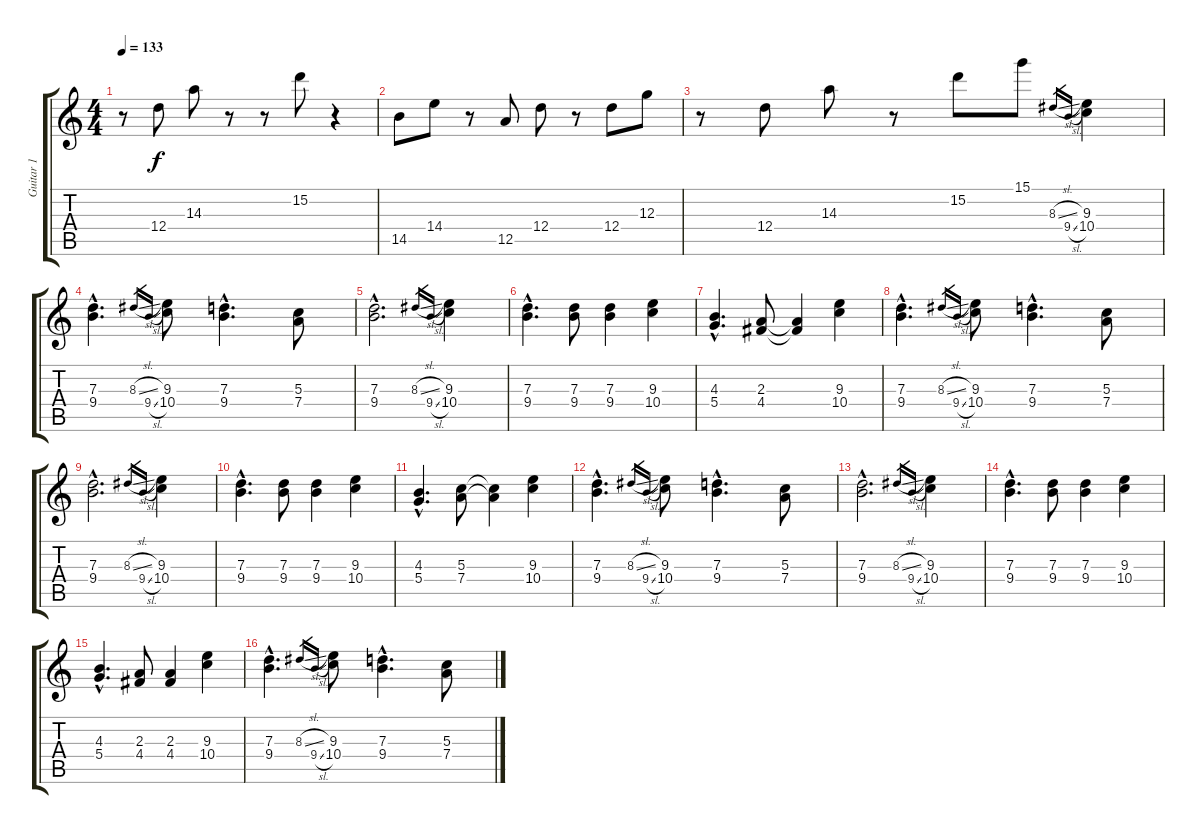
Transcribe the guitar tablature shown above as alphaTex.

\track ("Guitar 1" "Guitar 1") {instrument electricguitarclean}
\staff {score tabs}
\tuning (E4 B3 G3 D3 A2 E2) {hide}
\ts (4 4)
\tempo 133
\clef g2
\ks c
r.8{dy f} 12.4.8 14.3.8 r.8 r.8 15.2.8 r.4 |
14.5.8 14.4.8 r.8 12.5.8 12.4.8 r.8 12.4.8 12.3.8 |
r.8 12.4.8 14.3.8 r.8 15.2.8 15.1.8 8.3{sl}.16{gr} 9.4{sl}.16{gr} (9.3 10.4).4 |
(7.3{hac} 9.4{hac}).4{d} 8.3{sl}.16{gr} 9.4{sl}.16{gr} (9.3 10.4).8 (7.3{hac} 9.4{hac}).4{d} (5.3 7.4).8 |
(7.3{hac} 9.4{hac}).2{d} 8.3{sl}.16{gr} 9.4{sl}.16{gr} (9.3 10.4).4 |
(7.3{hac} 9.4{hac}).4{d} (7.3 9.4).8 (7.3 9.4).4 (9.3 10.4).4 |
(4.3{hac} 5.4{hac}).4{d} (2.3 4.4).8 (2.3{t} 4.4{t}).4 (9.3 10.4).4 |
(7.3{hac} 9.4{hac}).4{d} 8.3{sl}.16{gr} 9.4{sl}.16{gr} (9.3 10.4).8 (7.3{hac} 9.4{hac}).4{d} (5.3 7.4).8 |
(7.3{hac} 9.4{hac}).2{d} 8.3{sl}.16{gr} 9.4{sl}.16{gr} (9.3 10.4).4 |
(7.3{hac} 9.4{hac}).4{d} (7.3 9.4).8 (7.3 9.4).4 (9.3 10.4).4 |
(4.3{hac} 5.4{hac}).4{d} (5.3 7.4).8 (5.3{t} 7.4{t}).4 (9.3 10.4).4 |
(7.3{hac} 9.4{hac}).4{d} 8.3{sl}.16{gr} 9.4{sl}.16{gr} (9.3 10.4).8 (7.3{hac} 9.4{hac}).4{d} (5.3 7.4).8 |
(7.3{hac} 9.4{hac}).2{d} 8.3{sl}.16{gr} 9.4{sl}.16{gr} (9.3 10.4).4 |
(7.3{hac} 9.4{hac}).4{d} (7.3 9.4).8 (7.3 9.4).4 (9.3 10.4).4 |
(4.3{hac} 5.4{hac}).4{d} (2.3 4.4).8 (2.3 4.4).4 (9.3 10.4).4 |
(7.3{hac} 9.4{hac}).4{d} 8.3{sl}.16{gr} 9.4{sl}.16{gr} (9.3 10.4).8 (7.3{hac} 9.4{hac}).4{d} (5.3 7.4).8
